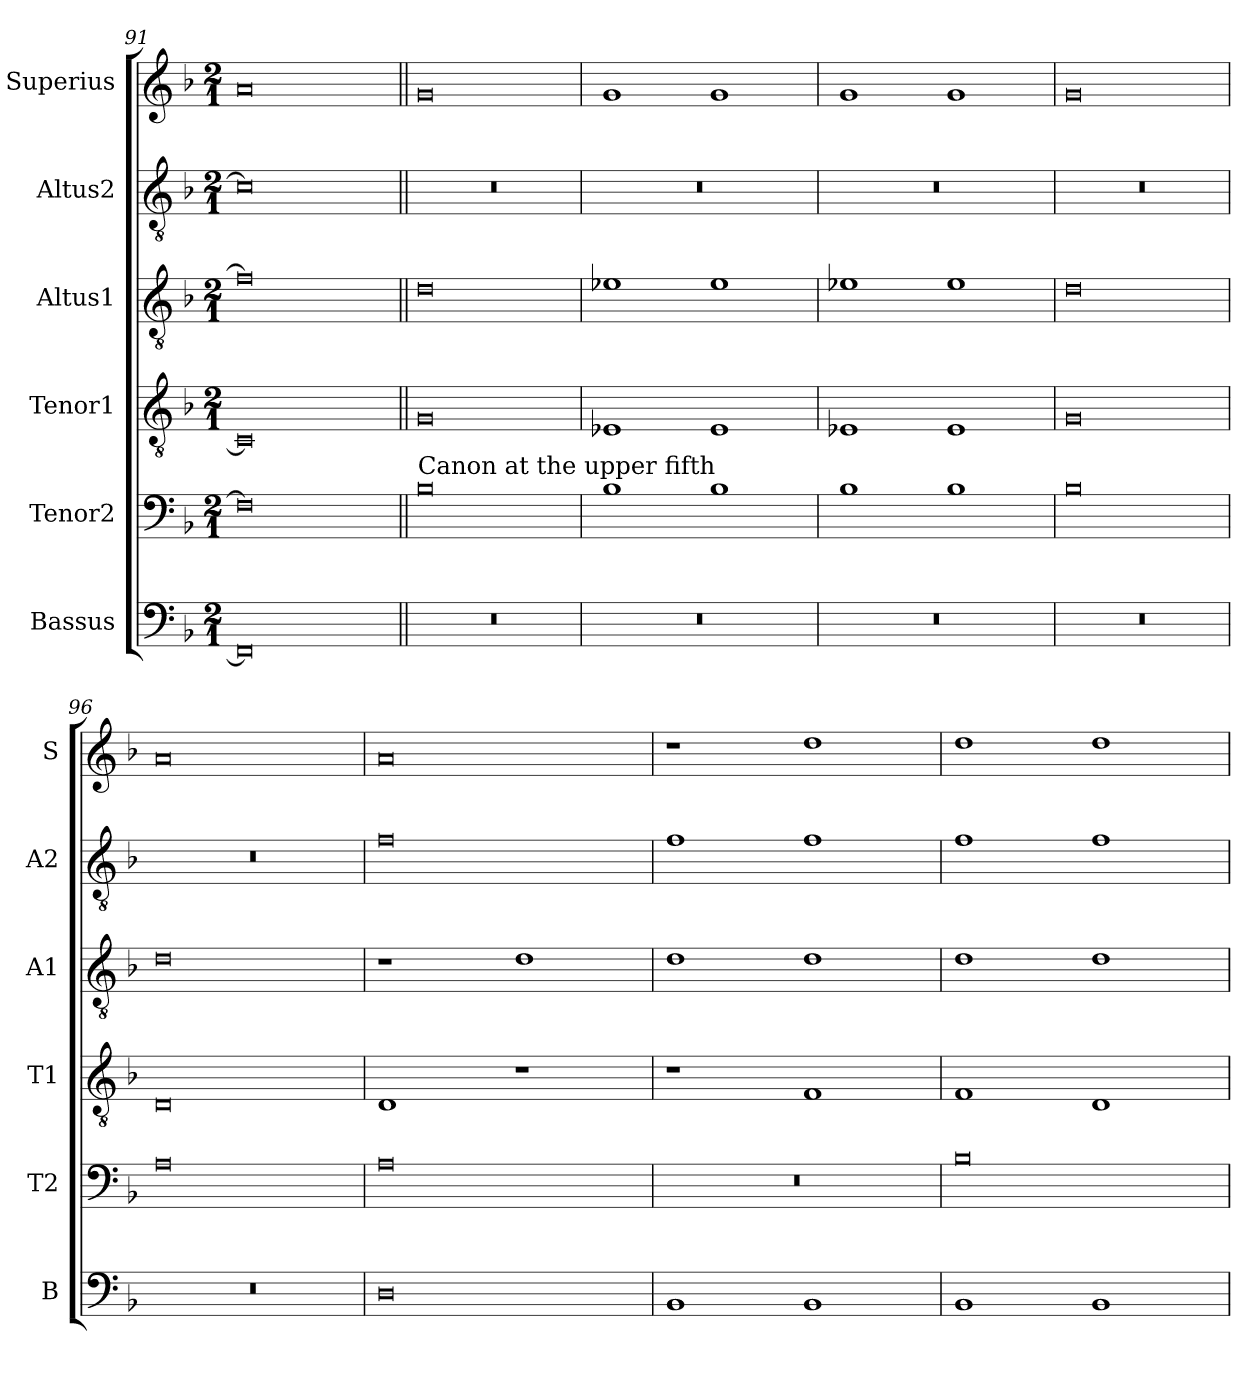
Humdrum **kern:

**kern	**kern	**kern	**kern	**kern	**kern
*part6	*part5	*part4	*part3	*part2	*part1
*staff6	*staff5	*staff4	*staff3	*staff2	*staff1
*I"Bassus	*I"Tenor2	*I"Tenor1	*I"Altus1	*I"Altus2	*I"Superius
*I'B	*I'T2	*I'T1	*I'A1	*I'A2	*I'S
*clefF4	*clefF4	*clefGv2	*clefGv2	*clefGv2	*clefG2
*k[b-]	*k[b-]	*k[b-]	*k[b-]	*k[b-]	*k[b-]
*M2/1	*M2/1	*M2/1	*M2/1	*M2/1	*M2/1
=91	=91	=91	=91	=91	=91
0FF]	0F]	0C]	0f]	0c]	0a
!!LO:LB:g=z
=92||	=92||	=92||	=92||	=92||	=92||
!	!LO:TX:a:t=Canon at the upper fifth	!	!	!	!
0r	0B-	0G	0d	0r	0g
=93	=93	=93	=93	=93	=93
0r	1B-	1E-X	1e-X	0r	1g
.	1B-	1E-	1e-	.	1g
=94	=94	=94	=94	=94	=94
0r	1B-	1E-X	1e-X	0r	1g
.	1B-	1E-	1e-	.	1g
=95	=95	=95	=95	=95	=95
0r	0B-	0G	0d	0r	0g
=96	=96	=96	=96	=96	=96
0r	0A	0D	0d	0r	0a
=97	=97	=97	=97	=97	=97
0D	0A	1D	1r	0f	0a
.	.	1r	1d	.	.
=98	=98	=98	=98	=98	=98
1BB-	0r	1r	1d	1f	1r
1BB-	.	1F	1d	1f	1dd
=99	=99	=99	=99	=99	=99
1BB-	0B-	1F	1d	1f	1dd
1BB-	.	1D	1d	1f	1dd
=	=	=	=	=	=
*-	*-	*-	*-	*-	*-
